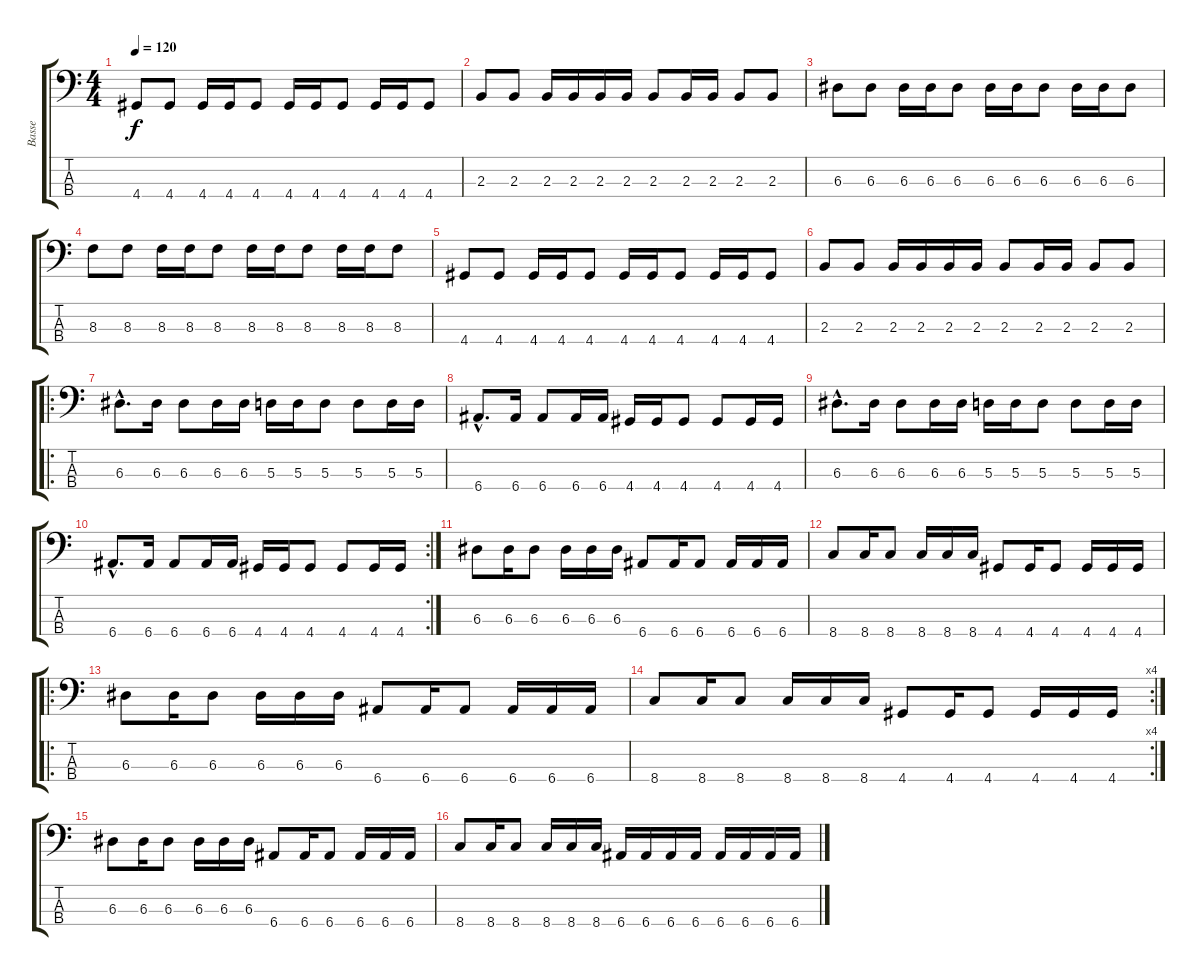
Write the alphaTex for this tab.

\track ("Basse" "Basse") {instrument electricbasspick}
\staff {score tabs}
\tuning (G2 D2 A1 E1) {hide}
\ts (4 4)
\tempo 120
\clef f4
\ks c
4.4.8{dy f} 4.4.8 4.4.16 4.4.16 4.4.8 4.4.16 4.4.16 4.4.8 4.4.16 4.4.16 4.4.8 |
2.3.8 2.3.8 2.3.16 2.3.16 2.3.16 2.3.16 2.3.8 2.3.16 2.3.16 2.3.8 2.3.8 |
6.3.8 6.3.8 6.3.16 6.3.16 6.3.8 6.3.16 6.3.16 6.3.8 6.3.16 6.3.16 6.3.8 |
8.3.8 8.3.8 8.3.16 8.3.16 8.3.8 8.3.16 8.3.16 8.3.8 8.3.16 8.3.16 8.3.8 |
4.4.8 4.4.8 4.4.16 4.4.16 4.4.8 4.4.16 4.4.16 4.4.8 4.4.16 4.4.16 4.4.8 |
2.3.8 2.3.8 2.3.16 2.3.16 2.3.16 2.3.16 2.3.8 2.3.16 2.3.16 2.3.8 2.3.8 |
\ro
6.3{hac}.8{d} 6.3.16 6.3.8 6.3.16 6.3.16 5.3.16 5.3.16 5.3.8 5.3.8 5.3.16 5.3.16 |
6.4{hac}.8{d} 6.4.16 6.4.8 6.4.16 6.4.16 4.4.16 4.4.16 4.4.8 4.4.8 4.4.16 4.4.16 |
6.3{hac}.8{d} 6.3.16 6.3.8 6.3.16 6.3.16 5.3.16 5.3.16 5.3.8 5.3.8 5.3.16 5.3.16 |
\rc 2
6.4{hac}.8{d} 6.4.16 6.4.8 6.4.16 6.4.16 4.4.16 4.4.16 4.4.8 4.4.8 4.4.16 4.4.16 |
6.3.8 6.3.16 6.3.8 6.3.16 6.3.16 6.3.16 6.4.8 6.4.16 6.4.8 6.4.16 6.4.16 6.4.16 |
8.4.8 8.4.16 8.4.8 8.4.16 8.4.16 8.4.16 4.4.8 4.4.16 4.4.8 4.4.16 4.4.16 4.4.16 |
\ro
6.3.8 6.3.16 6.3.8 6.3.16 6.3.16 6.3.16 6.4.8 6.4.16 6.4.8 6.4.16 6.4.16 6.4.16 |
\rc 4
8.4.8 8.4.16 8.4.8 8.4.16 8.4.16 8.4.16 4.4.8 4.4.16 4.4.8 4.4.16 4.4.16 4.4.16 |
6.3.8 6.3.16 6.3.8 6.3.16 6.3.16 6.3.16 6.4.8 6.4.16 6.4.8 6.4.16 6.4.16 6.4.16 |
8.4.8 8.4.16 8.4.8 8.4.16 8.4.16 8.4.16 6.4.16 6.4.16 6.4.16 6.4.16 6.4.16 6.4.16 6.4.16 6.4.16
